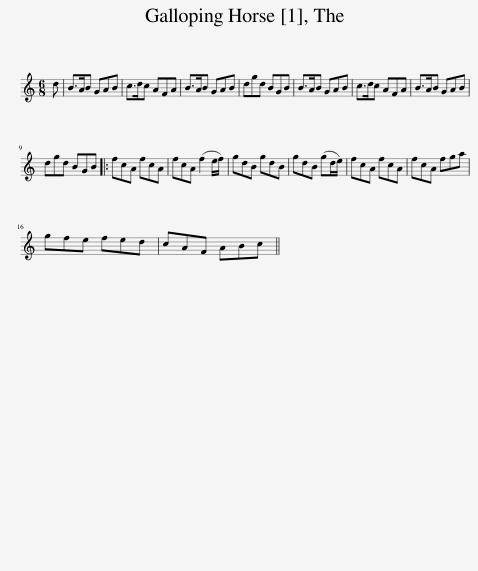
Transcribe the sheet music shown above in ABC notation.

X:1
L:1/8
M:6/8
I:linebreak $
K:C
V:1 treble
V:1
 d | B>AB GAB | c>dc AFA | B>AB GAB | dgd BGB | %5
 B>AB GAB | c>dc AFA | B>AB GAB |$ dgd BGB |: fcA fcA | %10
 fcA (f2 e/f/) | gdB gdB | gdB (gd/e/) | fcA fcA | fcA fga |$ %15
 gfe fed | cAF ABc || %17
